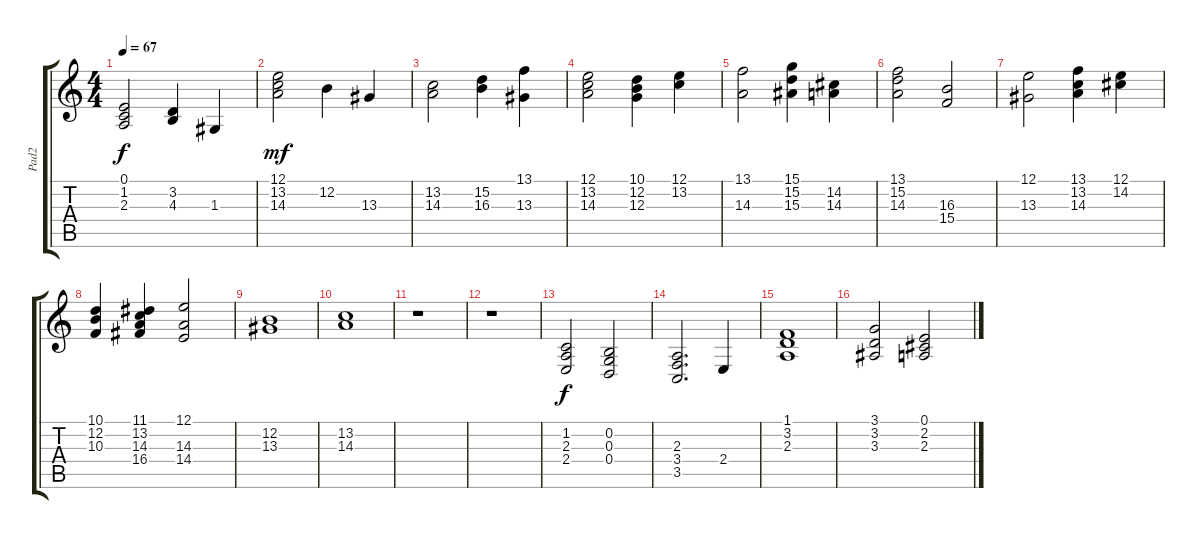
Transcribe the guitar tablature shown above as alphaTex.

\track ("Pad2" "Pad2") {instrument stringensemble2}
\staff {score tabs}
\tuning (E4 B3 G3 D3 A2 E2) {hide}
\ts (4 4)
\tempo 67
\clef g2
\ks c
(0.1 1.2 2.3).2{dy f} (3.2 4.3).4 1.3.4 |
(12.1 13.2 14.3).2{dy mf} 12.2.4 13.3.4 |
(13.2 14.3).2 (15.2 16.3).4 (13.1 13.3).4 |
(12.1 13.2 14.3).2 (10.1 12.2 12.3).4 (12.1 13.2).4 |
(13.1 14.3).2 (15.1 15.2 15.3).4 (14.2 14.3).4 |
(13.1 15.2 14.3).2 (16.3 15.4).2 |
(12.1 13.3).2 (13.1 13.2 14.3).4 (12.1 14.2).4 |
(10.1 12.2 10.3).4 (11.1 13.2 14.3 16.4).4 (12.1 14.3 14.4).2 |
(12.2 13.3).1 |
(13.2 14.3).1 |
r.1 |
r.1 |
(1.2 2.3 2.4).2{dy f} (0.2 0.3 0.4).2 |
(2.3 3.4 3.5).2{d} 2.4.4 |
(1.1 3.2 2.3).1 |
(3.1 3.2 3.3).2 (0.1 2.2 2.3).2
